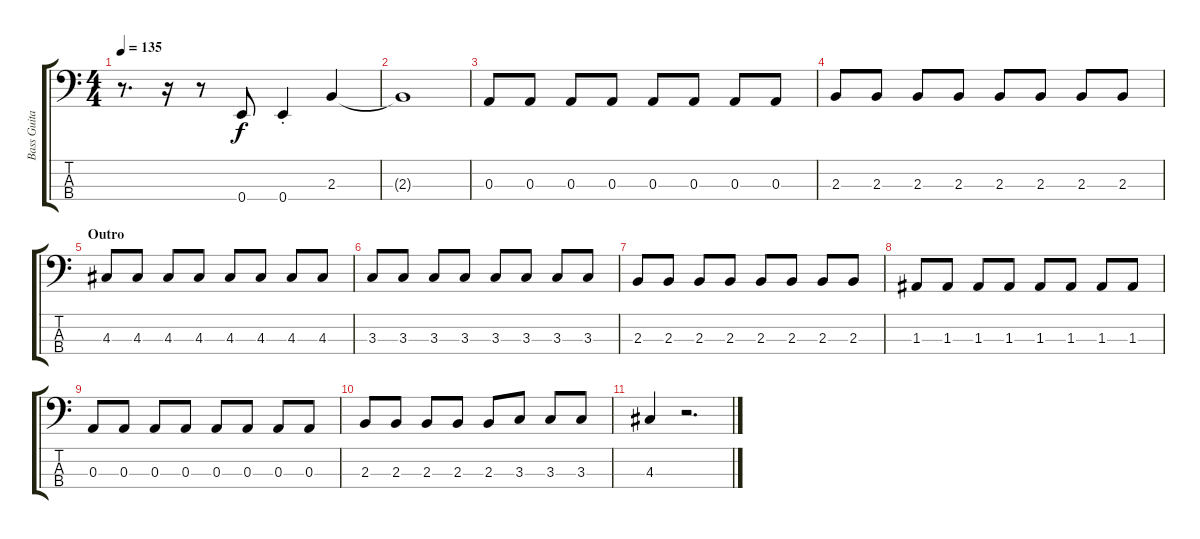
\track ("Bass Guitar" "Bass Guita") {instrument electricbasspick}
\staff {score tabs}
\tuning (G2 D2 A1 E1) {hide}
\ts (4 4)
\tempo 135
\clef f4
\ks c
r.8{d dy f} r.16 r.8 0.4.8 0.4{st}.4 2.3.4 |
2.3{t}.1 |
0.3.8 0.3.8 0.3.8 0.3.8 0.3.8 0.3.8 0.3.8 0.3.8 |
2.3.8 2.3.8 2.3.8 2.3.8 2.3.8 2.3.8 2.3.8 2.3.8 |
\section ("" "Outro")
4.3.8 4.3.8 4.3.8 4.3.8 4.3.8 4.3.8 4.3.8 4.3.8 |
3.3.8 3.3.8 3.3.8 3.3.8 3.3.8 3.3.8 3.3.8 3.3.8 |
2.3.8 2.3.8 2.3.8 2.3.8 2.3.8 2.3.8 2.3.8 2.3.8 |
1.3.8 1.3.8 1.3.8 1.3.8 1.3.8 1.3.8 1.3.8 1.3.8 |
0.3.8 0.3.8 0.3.8 0.3.8 0.3.8 0.3.8 0.3.8 0.3.8 |
2.3.8 2.3.8 2.3.8 2.3.8 2.3.8 3.3.8 3.3.8 3.3.8 |
4.3.4 r.2{d}
